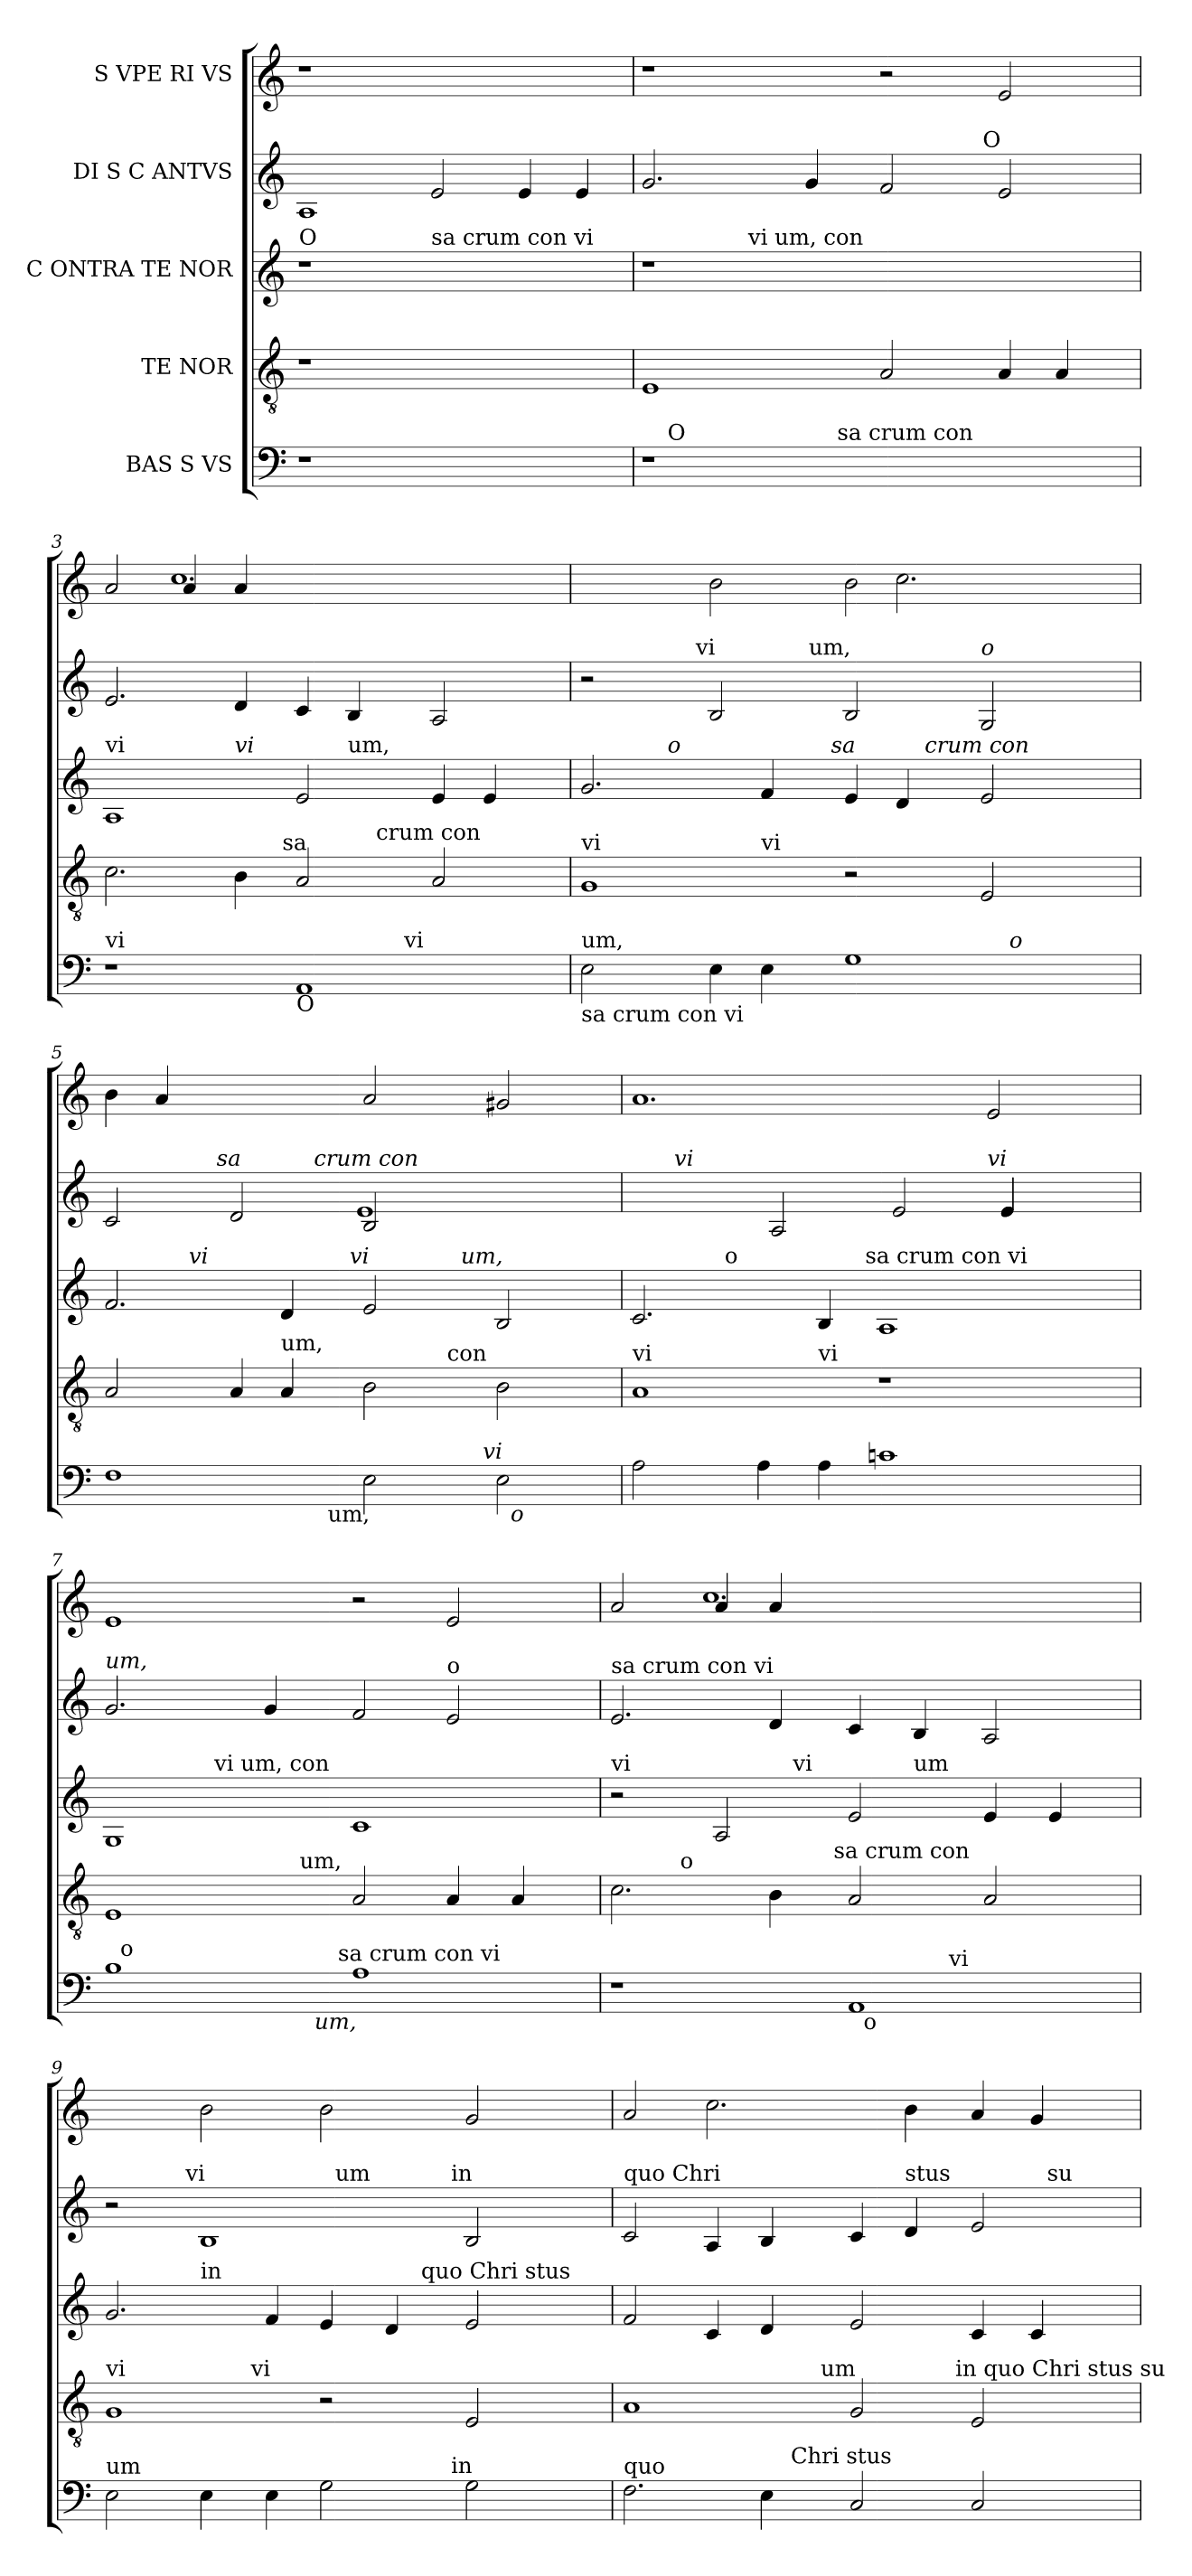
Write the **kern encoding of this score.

**kern	**kern	**kern	**kern	**kern
*part5	*part4	*part3	*part2	*part1
*staff5	*staff4	*staff3	*staff2	*staff1
*I"BAS S VS	*I"TE NOR	*I"C ONTRA TE NOR	*I"DI S C ANTVS	*I"S VPE RI VS
*clefF4	*clefGv2	*clefG2	*clefG2	*clefG2
*k[]	*k[]	*k[]	*k[]	*k[]
*C:	*C:	*C:	*C:	*C:
=1	=1	=1	=1	=1
!	!	!LO:TX:a:t=O	!	!
1r	1r	1r	1A	1r
!	!	!LO:TX:a:t=sa crum con vi	!	!
1ryy	1ryy	1ryy	2e/	1ryy
.	.	.	4e/	.
.	.	.	4e/	.
=2	=2	=2	=2	=2
*^	*	*^	*^	*
*	*^	*	*	*	*	*	*
1r	16ryy	2ryy	1E	1r	2ryy	2.g/	1ryy	1r
!	!LO:TX:a:t=O	!	!	!	!	!	!	!
.	1ryy	.	.	.	.	.	.	.
!	!	!	!	!	!LO:TX:a:t=vi um, con	!	!	!
.	.	4ryy	.	.	1.ryy	.	.	.
.	.	16.ryy	.	.	.	4g/	.	.
!	!	!LO:TX:a:t=sa crum con	!	!	!	!	!	!
.	.	1ryy	.	.	.	.	.	.
1ryy	.	.	2A/	1ryy	.	2f/	4...ryy	2r
.	2...ryy	.	.	.	.	.	.	.
!	!	!	!	!	!	!	!LO:TX:a:t=O	!
.	.	.	.	.	.	.	2ryy	.
.	.	.	4A/	.	.	2e/	.	2e/
.	.	.	4A/	.	.	.	.	.
.	.	8ryy	.	.	.	.	.	.
.	.	32ryy	.	.	.	.	32ryy	.
=3	=3	=3	=3	=3	=3	=3	=3	=3
*	*	*	*	*	*	*	*	*^
!	!	!	!	!	!	!LO:TX:a:t=sa crum con vi	!	!	!
!	!	!	!	!LO:TX:a:t=vi	!	!	!	!	!
!	!	!	!LO:TX:a:t=O	!	!	!	!	!	!
!LO:TX:a:t=vi	!	!	!	!	!	!	!	!	!
*	*	*	*^	*	*^	*	*	*	*
*	*v	*v	*	*^	*	*	*	*v	*v	*	*
1r	1ryy	2.c\	2ryy	1ryy	1A	2.ryy	1ryy	2.e/	2a/	2ryy
.	.	.	4...ryy	.	.	.	.	.	4a/	1.cc
!	!	!	!	!	!	!LO:TX:a:i:t=vi	!	!	!	!
.	.	4B\	.	.	.	1ryy	.	4d/	4a/	.
!	!	!	!LO:TX:a:t=sa	!	!	!	!	!	!	!
.	.	.	1ryy	.	.	.	.	.	.	.
!LO:TX:b:t=O	!	!	!	!	!	!	!	!	!	!
1AA	4ryy	2A/	.	4ryy	2e/	.	4ryy	4c/	1ryy	.
!	!	!	!	!	!	!	!LO:TX:a:t=um,	!	!	!
.	8ryy	.	.	16.ryy	.	.	2.ryy	4B/	.	.
!	!	!	!	!LO:TX:a:t=crum con	!	!	!	!	!	!
.	.	.	.	2ryy	.	.	.	.	.	.
.	32ryy	.	.	.	.	.	.	.	.	.
!	!LO:TX:a:t=vi	!	!	!	!	!	!	!	!	!
.	2ryy	.	.	.	.	.	.	.	.	.
.	.	2A/	.	.	4e/	.	.	2A/	.	.
.	.	.	.	.	4e/	4ryy	.	.	.	.
.	.	.	.	8ryy	.	.	.	.	.	.
.	16.ryy	.	.	.	.	.	.	.	.	.
.	.	.	32ryy	32ryy	.	.	.	.	.	.
!!LO:LB:g=z	!!
=4	=4	=4	=4	=4	=4	=4	=4	=4	=4	=4
!	!	!LO:TX:a:t=vi	!	!	!	!	!	!	!	!
!LO:TX:a:t=um,	!	!	!	!	!	!	!	!	!	!
!LO:TX:b:t=sa crum con vi	!	!	!	!	!	!	!	!	!	!
*	*	*	*	*	*	*	*^	*^	*	*
*	*	*	*v	*v	*	*	*	*	*	*^	*	*
2E\	1ryy	1G	2.ryy	2.g/	4.ryy	2ryy	1ryy	2r	4...ryy	2ryy	8..ryy	1ryy
.	.	.	.	.	.	.	.	.	.	.	4ryy	.
!	!	!	!	!	!LO:TX:a:i:t=o	!	!	!	!	!	!	!
.	.	.	.	.	1ryy	.	.	.	.	.	.	.
!	!	!	!	!	!	!	!	!	!LO:TX:a:t=vi	!	!	!
.	.	.	.	.	.	.	.	.	1ryy	.	32ryy	.
4E\	.	.	.	.	.	4...ryy	.	2B/	.	4ryy	2b\	.
!	!	!	!LO:TX:a:t=vi	!	!	!	!	!	!	!	!	!
4E\	.	.	1ryy	4f/	.	.	.	.	.	8ryy	.	.
.	.	.	.	.	.	.	.	.	.	32ryy	.	.
!	!	!	!	!	!	!	!	!	!	!LO:TX:a:t=um,	!	!
.	.	.	.	.	.	.	.	.	.	1ryy	.	.
!	!	!	!	!	!	!LO:TX:a:i:t=sa	!	!	!	!	!	!
.	.	.	.	.	.	1ryy	.	.	.	.	.	.
1G	2ryy	2r	.	4e/	.	.	4ryy	2B/	.	.	2b\	4ryy
.	.	.	.	4d/	.	.	16.ryy	.	.	.	.	2.cc\
!	!	!	!	!	!	!	!LO:TX:a:i:t=crum con	!	!	!	!	!
.	.	.	.	.	.	.	2ryy	.	.	.	.	.
.	.	.	.	.	2ryy	.	.	.	.	.	.	.
.	.	.	.	.	.	.	.	.	2ryy	.	.	.
!	!	!	!	!	!	!	!	!LO:TX:a:i:t=o	!	!	!	!
.	16.ryy	2E/	.	2e/	.	.	.	2G/	.	.	2ryy	.
!	!LO:TX:a:i:t=o	!	!	!	!	!	!	!	!	!	!	!
.	4ryy	.	.	.	.	.	.	.	.	.	.	.
.	.	.	4ryy	.	.	.	.	.	.	.	.	.
.	8ryy	.	.	.	.	.	8ryy	.	.	.	.	.
.	.	.	.	.	8ryy	.	.	.	.	.	.	.
.	.	.	.	.	.	.	.	.	.	16.ryy	.	.
.	32ryy	.	.	.	.	32ryy	32ryy	.	32ryy	.	.	.
=5	=5	=5	=5	=5	=5	=5	=5	=5	=5	=5	=5	=5
*	*	*	*	*	*	*	*	*	*	*^	*	*
!LO:TX:a:i:t=sa crum con vi	!	!	!	!	!	!	!	!	!	!	!	!	!
!LO:TX:b:t=vi	!	!	!	!	!	!	!	!	!	!	!	!	!
*^	*^	*	*	*	*	*	*	*	*	*	*	*v	*v
1F	2ryy	1ryy	1ryy	2A/	1ryy	2.f/	4.ryy	2ryy	1ryy	4...ryy	2c/	2ryy	1ryy	4b\
.	.	.	.	.	.	.	.	.	.	.	.	.	.	4a/
!	!	!	!	!	!	!	!LO:TX:a:i:t=vi	!	!	!	!	!	!	!
.	.	.	.	.	.	.	1ryy	.	.	.	.	.	.	.
!	!	!	!	!	!	!	!	!	!	!LO:TX:a:i:t=sa	!	!	!	!
.	.	.	.	.	.	.	.	.	.	1ryy	.	.	.	.
.	4ryy	.	.	4A/	.	.	.	4...ryy	.	.	4.ryy	2d/	.	2ryy
!	!	!	!	!LO:TX:a:t=um,	!	!	!	!	!	!	!	!	!	!
.	8ryy	.	.	4A/	.	4d/	.	.	.	.	.	.	.	.
!	!	!	!	!	!	!	!	!	!	!	!LO:TX:a:i:t=crum con	!	!	!
.	32ryy	.	.	.	.	.	.	.	.	.	1ryy	.	.	.
!	!LO:TX:b:t=um,	!	!	!	!	!	!	!	!	!	!	!	!	!
.	1ryy	.	.	.	.	.	.	.	.	.	.	.	.	.
!	!	!	!	!	!	!	!	!LO:TX:a:i:t=vi	!	!	!	!	!	!
.	.	.	.	.	.	.	.	1ryy	.	.	.	.	.	.
2E\	.	4...ryy	2ryy	2B\	4.ryy	2e/	.	.	4ryy	.	.	2B/	1e	2a/
.	.	.	.	.	.	.	.	.	8ryy	.	.	.	.	.
!	!	!	!	!	!LO:TX:a:t=con	!	!	!	!	!	!	!	!	!
.	.	.	.	.	2ryy	.	2ryy	.	32ryy	.	.	.	.	.
!	!	!	!	!	!	!	!	!	!LO:TX:a:i:t=um,	!	!	!	!	!
.	.	.	.	.	.	.	.	.	2ryy	.	.	.	.	.
!	!	!LO:TX:a:i:t=vi	!	!	!	!	!	!	!	!	!	!	!	!
.	.	2ryy	.	.	.	.	.	.	.	2ryy	.	.	.	.
2E\	.	.	32ryy	2B\	.	2B/	.	.	.	.	.	2ryy	.	2g#X/
!	!	!	!LO:TX:b:i:t=o	!	!	!	!	!	!	!	!	!	!	!
.	.	.	4...ryy	.	.	.	.	.	.	.	.	.	.	.
.	.	.	.	.	8ryy	.	8ryy	.	.	.	8ryy	.	.	.
.	16.ryy	.	.	.	.	.	.	.	16.ryy	.	.	.	.	.
.	.	32ryy	.	.	.	.	.	32ryy	.	32ryy	.	.	.	.
*	*	*	*	*	*	*	*	*	*	*	*	*v	*v	*
=6	=6	=6	=6	=6	=6	=6	=6	=6	=6	=6	=6	=6	=6
!	!	!	!	!LO:TX:a:t=vi	!	!	!	!	!	!	!	!	!
!LO:TX:a:i:t=um,	!	!	!	!	!	!	!	!	!	!	!	!	!
!LO:TX:b:i:t=sa crum con vi	!	!	!	!	!	!	!	!	!	!	!	!	!
*v	*v	*v	*v	*	*	*	*	*v	*v	*	*	*	*
2A\	1A	2.ryy	2.c/	4.ryy	2ryy	8ryy	32ryy	32ryy	1.a
.	.	.	.	.	.	.	1ryy	1.ryy	.
!	!	!	!	!	!	!LO:TX:a:i:t=vi	!	!	!
.	.	.	.	.	.	4ryy	.	.	.
!	!	!	!	!LO:TX:a:t=o	!	!	!	!	!
.	.	.	.	1ryy	.	8ryy	.	.	.
4A\	.	.	.	.	4...ryy	32ryy	.	.	.
.	.	.	.	.	.	2A/	.	.	.
!	!	!LO:TX:a:t=vi	!	!	!	!	!	!	!
4A\	.	1ryy	4B/	.	.	.	.	.	.
!	!	!	!	!	!LO:TX:a:t=sa crum con vi	!	!	!	!
.	.	.	.	.	1ryy	.	.	.	.
1cn	1r	.	1A	.	.	.	.	.	.
.	.	.	.	.	.	4...ryy	2e/	.	.
.	.	.	.	2ryy	.	.	.	.	.
!	!	!	!	!	!	!LO:TX:a:i:t=vi	!	!	!
.	.	.	.	.	.	8..ryy	.	.	2e/
.	.	.	.	.	.	.	4e/	4e/	.
.	.	.	.	.	.	4ryy	.	.	.
.	.	4ryy	.	.	.	.	.	.	.
.	.	.	.	.	.	.	8..ryy	8..ryy	.
.	.	.	.	8ryy	.	.	.	.	.
.	.	.	.	.	32ryy	32ryy	.	.	.
*	*	*	*	*	*	*v	*v	*v	*
=7	=7	=7	=7	=7	=7	=7	=7
!	!	!	!	!	!	!LO:TX:a:i:t=um,	!
!LO:TX:b:i:t=vi	!	!	!	!	!	!	!
*^	*	*	*	*	*	*	*
*	*^	*	*	*	*	*	*	*
*	*	*^	*	*	*	*v	*v	*	*
1B	32ryy	2ryy	2ryy	1E	2..ryy	1G	2ryy	2.g/	1e
!	!LO:TX:a:t=o	!	!	!	!	!	!	!	!
.	1ryy	.	.	.	.	.	.	.	.
.	.	4ryy	4...ryy	.	.	.	32ryy	.	.
!	!	!	!	!	!	!	!LO:TX:a:t=vi um, con	!	!
.	.	.	.	.	.	.	1ryy	.	.
.	.	8ryy	.	.	.	.	.	4g/	.
!	!	!	!	!	!LO:TX:a:t=um,	!	!	!	!
.	.	32ryy	.	.	1ryy	.	.	.	.
!	!	!LO:TX:b:i:t=um,	!	!	!	!	!	!	!
.	.	1ryy	.	.	.	.	.	.	.
!	!	!	!LO:TX:a:t=sa crum con vi	!	!	!	!	!	!
.	.	.	1ryy	.	.	.	.	.	.
1A	.	.	.	2A/	.	1c	.	2f/	2r
.	2ryy	.	.	.	.	.	.	.	.
!	!	!	!	!	!	!	!	!LO:TX:a:t=o	!
.	.	.	.	4A/	.	.	.	2e/	2e/
.	4...ryy	.	.	.	.	.	4...ryy	.	.
.	.	.	.	4A/	.	.	.	.	.
.	.	.	.	.	8ryy	.	.	.	.
.	.	16.ryy	.	.	.	.	.	.	.
.	.	.	32ryy	.	.	.	.	.	.
=8	=8	=8	=8	=8	=8	=8	=8	=8	=8
*	*	*	*	*	*	*	*	*	*^
!	!	!	!	!	!	!	!	!LO:TX:a:t=sa crum con vi	!	!
!	!	!	!	!	!	!LO:TX:a:t=vi	!	!	!	!
*	*	*v	*v	*	*^	*	*^	*	*	*
1r	1ryy	1ryy	2.c\	4.ryy	2ryy	2r	2ryy	1ryy	2.e/	2a/	2ryy
!	!	!	!	!LO:TX:a:t=o	!	!	!	!	!	!	!
.	.	.	.	1ryy	.	.	.	.	.	.	.
.	.	.	.	.	4...ryy	2A/	4ryy	.	.	4a/	1.cc
.	.	.	4B\	.	.	.	16ryy	.	4d/	4a/	.
!	!	!	!	!	!	!	!LO:TX:a:t=vi	!	!	!	!
.	.	.	.	.	.	.	1ryy	.	.	.	.
!	!	!	!	!	!LO:TX:a:t=sa crum con	!	!	!	!	!	!
.	.	.	.	.	1ryy	.	.	.	.	.	.
1AA	32ryy	4.ryy	2A/	.	.	2e/	.	4ryy	4c/	1ryy	.
!	!LO:TX:b:t=o	!	!	!	!	!	!	!	!	!	!
.	2ryy	.	.	.	.	.	.	.	.	.	.
!	!	!	!	!	!	!	!	!LO:TX:a:t=um	!	!	!
.	.	.	.	.	.	.	.	2.ryy	4B/	.	.
!	!	!LO:TX:a:t=vi	!	!	!	!	!	!	!	!	!
.	.	2ryy	.	2ryy	.	.	.	.	.	.	.
.	.	.	2A/	.	.	4e/	.	.	2A/	.	.
.	4...ryy	.	.	.	.	.	.	.	.	.	.
.	.	.	.	.	.	4e/	.	.	.	.	.
.	.	.	.	.	.	.	8.ryy	.	.	.	.
.	.	8ryy	.	8ryy	.	.	.	.	.	.	.
.	.	.	.	.	32ryy	.	.	.	.	.	.
!!LO:LB:g=z
=9	=9	=9	=9	=9	=9	=9	=9	=9	=9	=9	=9
!	!	!	!LO:TX:a:t=vi	!	!	!	!	!	!	!	!
!LO:TX:a:t=um	!	!	!	!	!	!	!	!	!	!	!
*	*	*	*	*	*	*	*	*	*^	*	*
*	*v	*v	*	*	*	*	*	*	*	*^	*v	*v
*	*	*	*v	*v	*	*	*	*	*	*	*
2E\	1ryy	1G	2ryy	2.g/	2ryy	1ryy	2r	4...ryy	1ryy	2ryy
!	!	!	!	!	!	!	!	!LO:TX:a:t=vi	!	!
.	.	.	.	.	.	.	.	1ryy	.	.
!	!	!	!	!	!LO:TX:a:t=in	!	!	!	!	!
4E\	.	.	8..ryy	.	1.ryy	.	1B	.	.	2b\
!	!	!	!LO:TX:a:t=vi	!	!	!	!	!	!	!
.	.	.	1ryy	.	.	.	.	.	.	.
4E\	.	.	.	4f/	.	.	.	.	.	.
2G\	4...ryy	2r	.	4e/	.	4.ryy	.	.	32ryy	2b\
!	!	!	!	!	!	!	!	!	!LO:TX:a:t=um	!
.	.	.	.	.	.	.	.	.	2ryy	.
.	.	.	.	4d/	.	.	.	.	.	.
!	!	!	!	!	!	!LO:TX:a:t=quo Chri stus	!	!	!	!
.	.	.	.	.	.	2ryy	.	.	.	.
!	!	!	!	!	!	!	!	!LO:TX:a:t=in	!	!
!	!LO:TX:a:t=in	!	!	!	!	!	!	!	!	!
.	2ryy	.	.	.	.	.	.	2ryy	.	.
2G\	.	2E/	.	2e/	.	.	2B/	.	.	2g/
.	.	.	.	.	.	.	.	.	4...ryy	.
.	.	.	4ryy	.	.	.	.	.	.	.
.	.	.	.	.	.	8ryy	.	.	.	.
.	32ryy	.	32ryy	.	.	.	.	32ryy	.	.
=10	=10	=10	=10	=10	=10	=10	=10	=10	=10	=10
!	!	!	!	!	!	!	!LO:TX:a:t=quo Chri	!	!	!
!LO:TX:a:t=quo	!	!	!	!	!	!	!	!	!	!
*	*	*	*	*v	*v	*v	*	*	*	*
*	*	*	*^	*	*	*v	*v	*
2.F\	2ryy	1A	2ryy	1ryy	2f/	2c/	1ryy	2a/
.	4ryy	.	4ryy	.	4c/	4A/	.	2.cc\
4E\	16.ryy	.	8ryy	.	4d/	4B/	.	.
!	!LO:TX:a:t=Chri stus	!	!	!	!	!	!	!
.	1ryy	.	.	.	.	.	.	.
.	.	.	32ryy	.	.	.	.	.
!	!	!	!LO:TX:a:t=um	!	!	!	!	!
.	.	.	1ryy	.	.	.	.	.
2C/	.	2G/	.	4...ryy	2e/	4c/	2ryy	.
!	!	!	!	!	!	!LO:TX:a:t=stus	!	!
.	.	.	.	.	.	4d/	.	4b\
!	!	!	!	!LO:TX:a:t=in quo Chri stus su	!	!	!	!
.	.	.	.	2ryy	.	.	.	.
2C/	.	2E/	.	.	4c/	2e/	4ryy	4a/
.	.	.	.	.	4c/	.	32ryy	4g/
!	!	!	!	!	!	!	!LO:TX:a:t=su	!
.	.	.	.	.	.	.	8..ryy	.
.	8ryy	.	.	.	.	.	.	.
.	.	.	16.ryy	.	.	.	.	.
.	32ryy	.	.	32ryy	.	.	.	.
*v	*v	*	*	*	*	*v	*v	*
*	*v	*v	*v	*	*	*
=	=	=	=	=
*-	*-	*-	*-	*-
